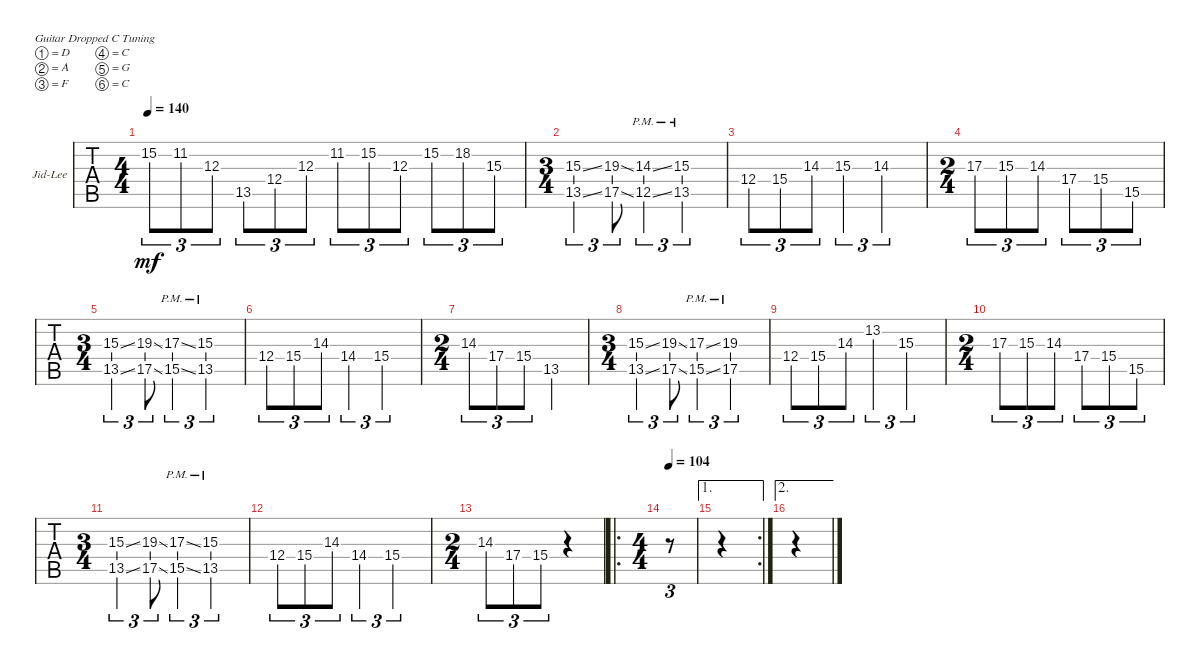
\defaultSystemsLayout 4
\bracketExtendMode groupsimilarinstruments
\firstSystemTrackNameOrientation horizontal
\otherSystemsTrackNameOrientation horizontal
\track ("Electric Jid" "Jid-Lee") {instrument distortionguitar}
\staff {tabs}
\tuning (D4 A3 F3 C3 G2 C2)
\ts (4 4)
\tempo 140
\clef g2
\ks c
15.2.8{tu (3 2) dy mf} 11.2.8{tu (3 2)} 12.3.8{tu (3 2)} 13.5.8{tu (3 2)} 12.4.8{tu (3 2)} 12.3.8{tu (3 2)} 11.2.8{tu (3 2)} 15.2.8{tu (3 2)} 12.3.8{tu (3 2)} 15.2.8{tu (3 2)} 18.2.8{tu (3 2)} 15.3.8{tu (3 2)} |
\ts (3 4)
(13.5{ss} 15.3{ss}).4{tu (3 2)} (17.5{ss} 19.3{ss}).8{tu (3 2)} (12.5{ss pm} 14.3{ss pm}).4{tu (3 2)} (13.5{pm} 15.3{pm}).2{tu (3 2)} |
12.4.8{tu (3 2)} 15.4.8{tu (3 2)} 14.3.8{tu (3 2)} 15.3.4{tu (3 2)} 14.3.2{tu (3 2)} |
\ts (2 4)
17.3.8{tu (3 2)} 15.3.8{tu (3 2)} 14.3.8{tu (3 2)} 17.4.8{tu (3 2)} 15.4.8{tu (3 2)} 15.5.8{tu (3 2)} |
\ts (3 4)
(13.5{ss} 15.3{ss}).4{tu (3 2)} (17.5{ss} 19.3{ss}).8{tu (3 2)} (15.5{ss pm} 17.3{ss pm}).4{tu (3 2)} (13.5{pm} 15.3{pm}).2{tu (3 2)} |
12.4.8{tu (3 2)} 15.4.8{tu (3 2)} 14.3.8{tu (3 2)} 14.4.4{tu (3 2)} 15.4.2{tu (3 2)} |
\ts (2 4)
14.3.8{tu (3 2)} 17.4.8{tu (3 2)} 15.4.8{tu (3 2)} 13.5.4 |
\ts (3 4)
(13.5{ss} 15.3{ss}).4{tu (3 2)} (17.5{ss} 19.3{ss}).8{tu (3 2)} (15.5{ss pm} 17.3{ss pm}).4{tu (3 2)} (17.5{pm} 19.3{pm}).2{tu (3 2)} |
12.4.8{tu (3 2)} 15.4.8{tu (3 2)} 14.3.8{tu (3 2)} 13.2.4{tu (3 2)} 15.3.2{tu (3 2)} |
\ts (2 4)
17.3.8{tu (3 2)} 15.3.8{tu (3 2)} 14.3.8{tu (3 2)} 17.4.8{tu (3 2)} 15.4.8{tu (3 2)} 15.5.8{tu (3 2)} |
\ts (3 4)
(13.5{ss} 15.3{ss}).4{tu (3 2)} (17.5{ss} 19.3{ss}).8{tu (3 2)} (15.5{ss pm} 17.3{ss pm}).4{tu (3 2)} (13.5{pm} 15.3{pm}).2{tu (3 2)} |
12.4.8{tu (3 2)} 15.4.8{tu (3 2)} 14.3.8{tu (3 2)} 14.4.4{tu (3 2)} 15.4.2{tu (3 2)} |
\ts (2 4)
14.3.8{tu (3 2)} 17.4.8{tu (3 2)} 15.4.8{tu (3 2)} r.4 |
\ro
\ts (4 4)
\tempo 104
\scale
0.333333 r.8{tu (3 2)} |
\ae 1
\rc 2
|
\ae 2
